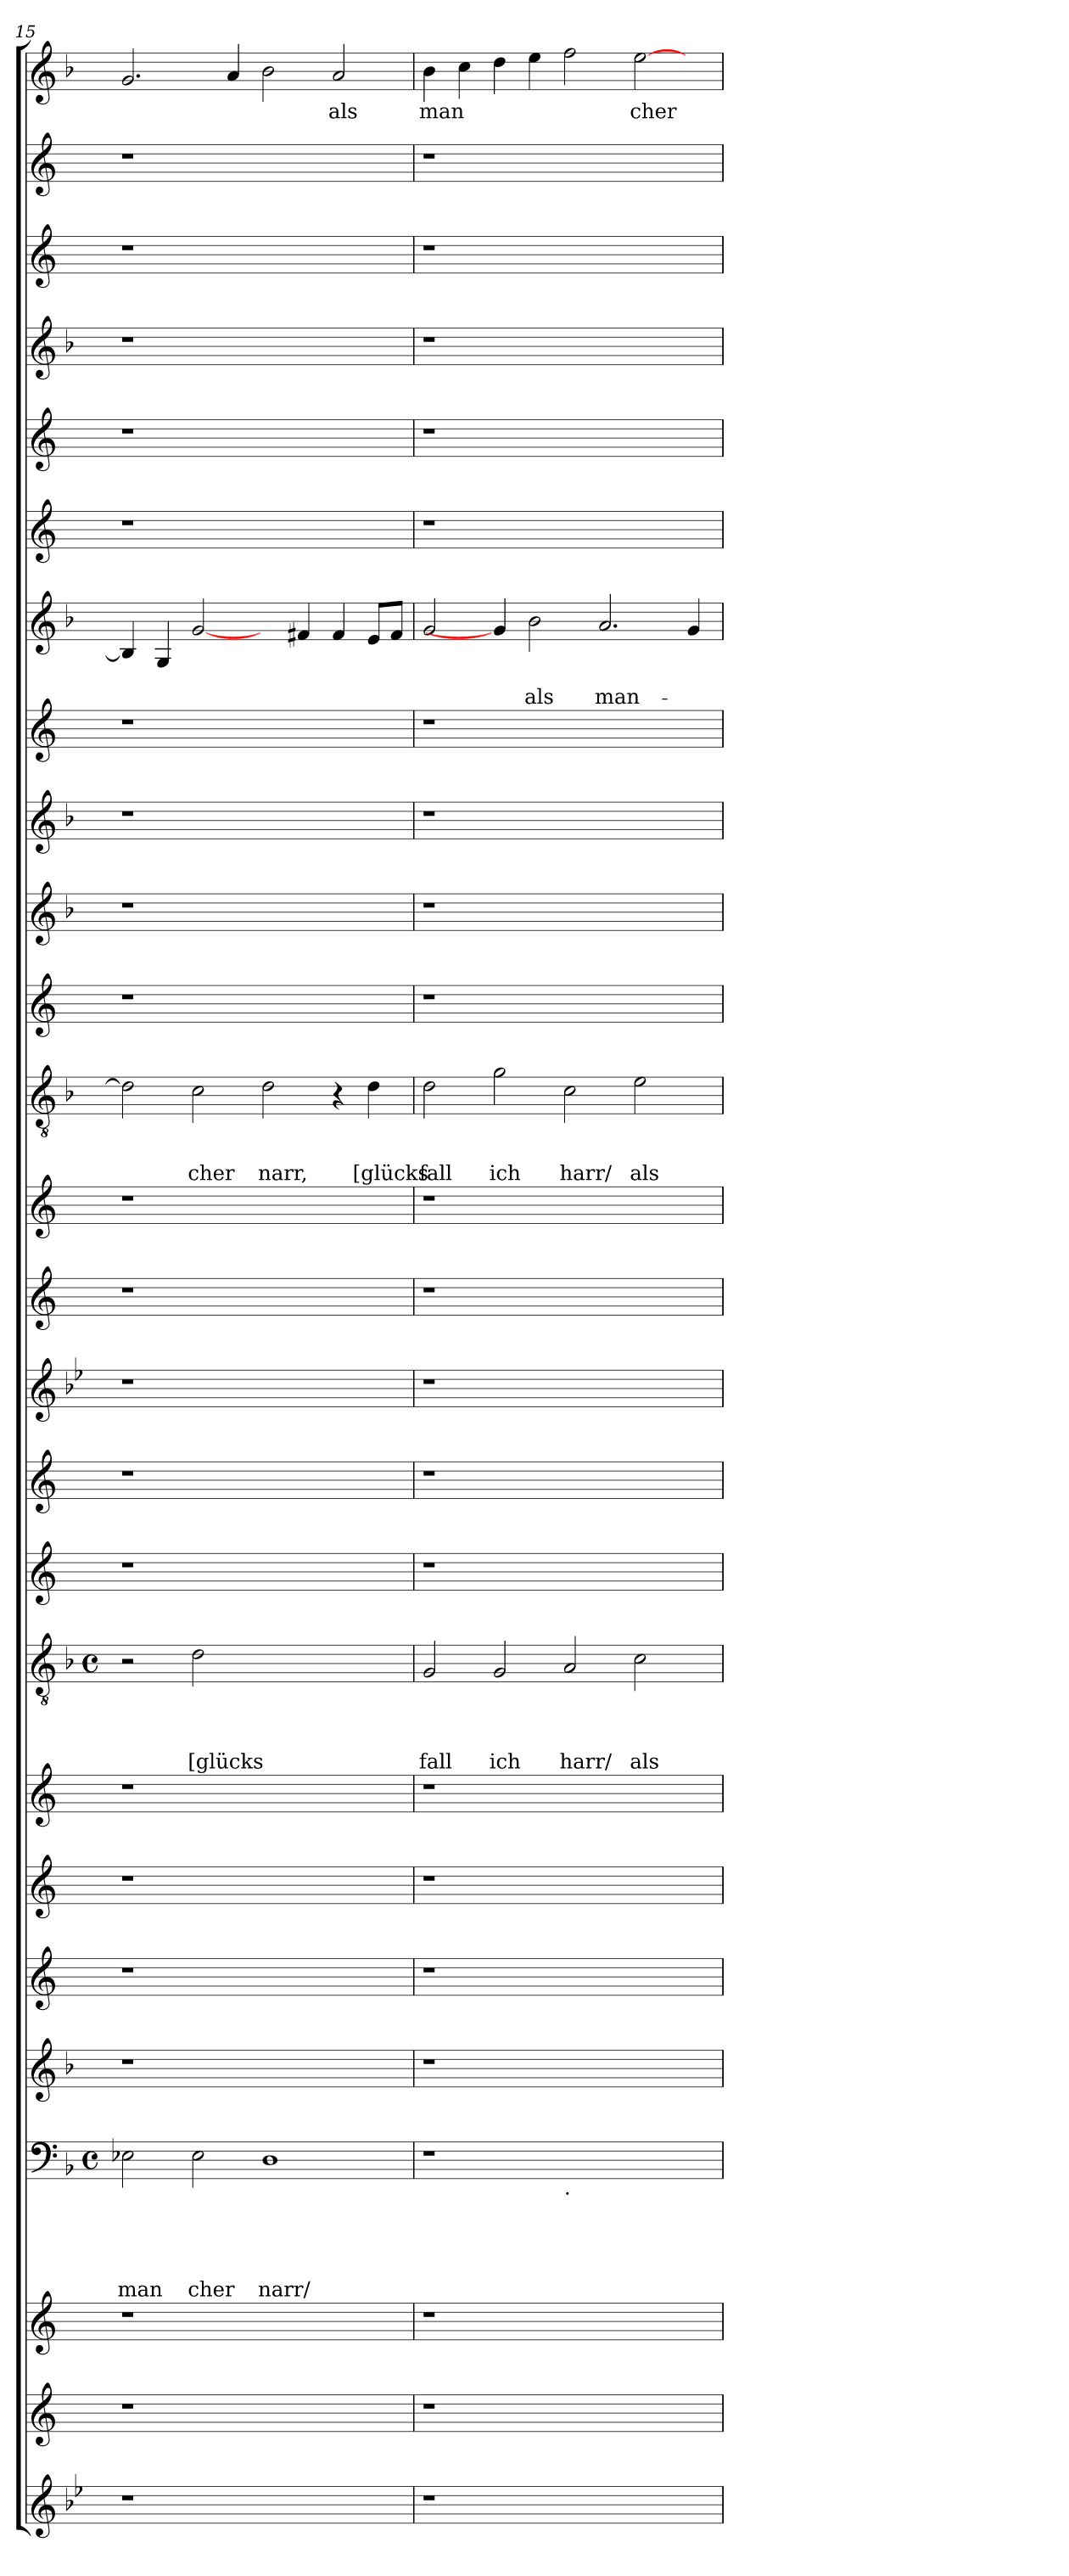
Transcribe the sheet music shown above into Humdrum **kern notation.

**kern	**kern	**kern	**kern	**text	**text	**text	**text	**text	**kern	**kern	**kern	**kern	**kern	**text	**text	**text	**text	**kern	**kern	**kern	**kern	**kern	**kern	**text	**text	**text	**kern	**kern	**kern	**kern	**kern	**text	**text	**kern	**kern	**kern	**kern	**kern	**kern	**text
*part26	*part25	*part24	*part23	*part23	*part23	*part23	*part23	*part23	*part22	*part21	*part20	*part19	*part18	*part18	*part18	*part18	*part18	*part17	*part16	*part15	*part14	*part13	*part12	*part12	*part12	*part12	*part11	*part10	*part9	*part8	*part7	*part7	*part7	*part6	*part5	*part4	*part3	*part2	*part1	*part1
*staff26	*staff25	*staff24	*staff23	*staff23	*staff23	*staff23	*staff23	*staff23	*staff22	*staff21	*staff20	*staff19	*staff18	*staff18	*staff18	*staff18	*staff18	*staff17	*staff16	*staff15	*staff14	*staff13	*staff12	*staff12	*staff12	*staff12	*staff11	*staff10	*staff9	*staff8	*staff7	*staff7	*staff7	*staff6	*staff5	*staff4	*staff3	*staff2	*staff1	*staff1
*clefG2	*clefG2	*clefG2	*clefF4	*	*	*	*	*	*clefG2	*clefG2	*clefG2	*clefG2	*clefGv2	*	*	*	*	*clefG2	*clefG2	*clefG2	*clefG2	*clefG2	*clefGv2	*	*	*	*clefG2	*clefG2	*clefG2	*clefG2	*clefG2	*	*	*clefG2	*clefG2	*clefG2	*clefG2	*clefG2	*clefG2	*
*	*ITrd1c2	*ITrd1c2	*ITrd1c2	*	*	*	*	*	*ITrd-3c-5	*ITrd1c2	*ITrd1c2	*ITrd1c2	*ITrd1c2	*	*	*	*	*ITrd1c2	*ITrd1c2	*	*ITrd1c2	*ITrd1c2	*ITrd1c2	*	*	*	*ITrd1c2	*ITrd-3c-5	*ITrd-3c-5	*ITrd1c2	*ITrd1c2	*	*	*ITrd1c2	*ITrd1c2	*ITrd-3c-5	*ITrd1c2	*ITrd1c2	*ITrd-3c-5	*
*k[b-e-]	*k[b-e-]	*k[b-e-]	*k[b-e-a-]	*	*	*	*	*	*k[b-e-]	*k[b-e-]	*k[b-e-]	*k[b-e-]	*k[b-e-a-]	*	*	*	*	*k[b-e-]	*k[b-e-]	*k[b-e-]	*k[b-e-]	*k[b-e-]	*k[b-e-a-]	*	*	*	*k[b-e-]	*k[b-e-]	*k[b-e-]	*k[b-e-]	*k[b-e-a-]	*	*	*k[b-e-]	*k[b-e-]	*k[b-e-]	*k[b-e-]	*k[b-e-]	*k[b-e-]	*
*B-:	*B-:	*B-:	*E-:	*	*	*	*	*	*B-:	*B-:	*B-:	*B-:	*E-:	*	*	*	*	*B-:	*B-:	*B-:	*B-:	*B-:	*E-:	*	*	*	*B-:	*B-:	*B-:	*B-:	*E-:	*	*	*B-:	*B-:	*B-:	*B-:	*B-:	*B-:	*
*	*	*	*M4/4	*	*	*	*	*	*	*	*	*	*M4/4	*	*	*	*	*	*	*	*	*	*	*	*	*	*	*	*	*	*	*	*	*	*	*	*	*	*	*
*	*	*	*met(c)	*	*	*	*	*	*	*	*	*	*met(c)	*	*	*	*	*	*	*	*	*	*	*	*	*	*	*	*	*	*	*	*	*	*	*	*	*	*	*
=15	=15	=15	=15	=15	=15	=15	=15	=15	=15	=15	=15	=15	=15	=15	=15	=15	=15	=15	=15	=15	=15	=15	=15	=15	=15	=15	=15	=15	=15	=15	=15	=15	=15	=15	=15	=15	=15	=15	=15	=15
!	!	!	!	!	!	!	!	!LO:LY:b	!	!	!	!	!	!	!	!	!	!	!	!	!	!	!	!	!	!	!	!	!	!	!	!	!	!	!	!	!	!	!	!
1r	1r	1r	2D-X\	.	.	.	.	man	1r	1r	1r	1r	2r	.	.	.	.	1r	1r	1r	1r	1r	2c\]	.	.	.	1r	1r	1r	1r	4A-/]	.	.	1r	1r	1r	1r	1r	2.cc/	.
.	.	.	.	.	.	.	.	.	.	.	.	.	.	.	.	.	.	.	.	.	.	.	.	.	.	.	.	.	.	.	4F/	.	.	.	.	.	.	.	.	.
!	!	!	!	!	!	!	!	!LO:LY:b	!	!	!	!	!	!	!	!	!LO:LY:b	!	!	!	!	!	!	!	!	!LO:LY:b	!	!	!	!	!	!	!	!	!	!	!	!	!	!
.	.	.	2D-\	.	.	.	.	cher	.	.	.	.	2c\	.	.	.	[glücks	.	.	.	.	.	2B-\	.	.	-cher	.	.	.	.	[2f/	.	.	.	.	.	.	.	.	.
.	.	.	.	.	.	.	.	.	.	.	.	.	.	.	.	.	.	.	.	.	.	.	.	.	.	.	.	.	.	.	.	.	.	.	.	.	.	.	4dd/	.
!	!	!	!	!	!	!	!	!LO:LY:b	!	!	!	!	!	!	!	!	!	!	!	!	!	!	!	!	!	!LO:LY:b	!	!	!	!	!	!	!	!	!	!	!	!	!	!
1ryy	1ryy	1ryy	1C	.	.	.	.	narr/	1ryy	1ryy	1ryy	1ryy	1ryy	.	.	.	.	1ryy	1ryy	1ryy	1ryy	1ryy	2c\	.	.	narr,	1ryy	1ryy	1ryy	1ryy	4ryy	.	.	1ryy	1ryy	1ryy	1ryy	1ryy	2ee-\	.
.	.	.	.	.	.	.	.	.	.	.	.	.	.	.	.	.	.	.	.	.	.	.	.	.	.	.	.	.	.	.	4en/	.	.	.	.	.	.	.	.	.
!	!	!	!	!	!	!	!	!	!	!	!	!	!	!	!	!	!	!	!	!	!	!	!	!	!	!	!	!	!	!	!	!	!	!	!	!	!	!	!	!LO:LY:b
.	.	.	.	.	.	.	.	.	.	.	.	.	.	.	.	.	.	.	.	.	.	.	4r	.	.	.	.	.	.	.	4e/	.	.	.	.	.	.	.	2dd/	als
!	!	!	!	!	!	!	!	!	!	!	!	!	!	!	!	!	!	!	!	!	!	!	!	!	!	!LO:LY:b	!	!	!	!	!	!	!	!	!	!	!	!	!	!
.	.	.	.	.	.	.	.	.	.	.	.	.	.	.	.	.	.	.	.	.	.	.	4c\	.	.	[glücks	.	.	.	.	8d/L	.	.	.	.	.	.	.	.	.
.	.	.	.	.	.	.	.	.	.	.	.	.	.	.	.	.	.	.	.	.	.	.	.	.	.	.	.	.	.	.	8e/J	.	.	.	.	.	.	.	.	.
=16	=16	=16	=16	=16	=16	=16	=16	=16	=16	=16	=16	=16	=16	=16	=16	=16	=16	=16	=16	=16	=16	=16	=16	=16	=16	=16	=16	=16	=16	=16	=16	=16	=16	=16	=16	=16	=16	=16	=16	=16
!	!	!	!	!	!	!	!	!	!	!	!	!	!	!	!	!	!LO:LY:b	!	!	!	!	!	!	!	!	!LO:LY:b	!	!	!	!	!	!	!	!	!	!	!	!	!	!LO:LY:b
1r	1r	1r	1r	.	.	.	.	.	1r	1r	1r	1r	2F/	.	.	.	fall	1r	1r	1r	1r	1r	2c\	.	.	fall	1r	1r	1r	1r	2f/	.	.	1r	1r	1r	1r	1r	4ee-\	man
.	.	.	.	.	.	.	.	.	.	.	.	.	.	.	.	.	.	.	.	.	.	.	.	.	.	.	.	.	.	.	.	.	.	.	.	.	.	.	4ff\	.
!	!	!	!	!	!	!	!	!	!	!	!	!	!	!	!	!	!LO:LY:b	!	!	!	!	!	!	!	!	!LO:LY:b	!	!	!	!	!	!	!	!	!	!	!	!	!	!
.	.	.	.	.	.	.	.	.	.	.	.	.	2F/	.	.	.	ich	.	.	.	.	.	2f\	.	.	ich	.	.	.	.	4f/]	.	.	.	.	.	.	.	4gg\	.
!	!	!	!	!	!	!	!	!	!	!	!	!	!	!	!	!	!	!	!	!	!	!	!	!	!	!	!	!	!	!	!	!	!LO:LY:b	!	!	!	!	!	!	!
.	.	.	.	.	.	.	.	.	.	.	.	.	.	.	.	.	.	.	.	.	.	.	.	.	.	.	.	.	.	.	2a-\	.	als	.	.	.	.	.	4aa\	.
!	!	!	!LO:TX:b:t=.	!	!	!	!	!	!	!	!	!	!	!	!	!	!	!	!	!	!	!	!	!	!	!	!	!	!	!	!	!	!	!	!	!	!	!	!	!
!	!	!	!	!	!	!	!	!	!	!	!	!	!	!	!	!	!LO:LY:b	!	!	!	!	!	!	!	!	!LO:LY:b	!	!	!	!	!	!	!	!	!	!	!	!	!	!
1ryy	1ryy	1ryy	1ryy	.	.	.	.	.	1ryy	1ryy	1ryy	1ryy	2G/	.	.	.	harr/	1ryy	1ryy	1ryy	1ryy	1ryy	2B-\	.	.	harr/	1ryy	1ryy	1ryy	1ryy	.	.	.	1ryy	1ryy	1ryy	1ryy	1ryy	2bb-\	.
!	!	!	!	!	!	!	!	!	!	!	!	!	!	!	!	!	!	!	!	!	!	!	!	!	!	!	!	!	!	!	!	!	!LO:LY:b	!	!	!	!	!	!	!
.	.	.	.	.	.	.	.	.	.	.	.	.	.	.	.	.	.	.	.	.	.	.	.	.	.	.	.	.	.	.	2.g/	.	man-	.	.	.	.	.	.	.
!	!	!	!	!	!	!	!	!	!	!	!	!	!	!	!	!	!LO:LY:b	!	!	!	!	!	!	!	!	!LO:LY:b	!	!	!	!	!	!	!	!	!	!	!	!	!	!LO:LY:b
.	.	.	.	.	.	.	.	.	.	.	.	.	2B-\	.	.	.	als	.	.	.	.	.	2d\	.	.	als	.	.	.	.	.	.	.	.	.	.	.	.	[<2aa\	cher
4ryy	4ryy	4ryy	4ryy	.	.	.	.	.	4ryy	4ryy	4ryy	4ryy	4ryy	.	.	.	.	4ryy	4ryy	4ryy	4ryy	4ryy	4ryy	.	.	.	4ryy	4ryy	4ryy	4ryy	4f/	.	.	4ryy	4ryy	4ryy	4ryy	4ryy	4ryy	.
=	=	=	=	=	=	=	=	=	=	=	=	=	=	=	=	=	=	=	=	=	=	=	=	=	=	=	=	=	=	=	=	=	=	=	=	=	=	=	=	=
*-	*-	*-	*-	*-	*-	*-	*-	*-	*-	*-	*-	*-	*-	*-	*-	*-	*-	*-	*-	*-	*-	*-	*-	*-	*-	*-	*-	*-	*-	*-	*-	*-	*-	*-	*-	*-	*-	*-	*-	*-
